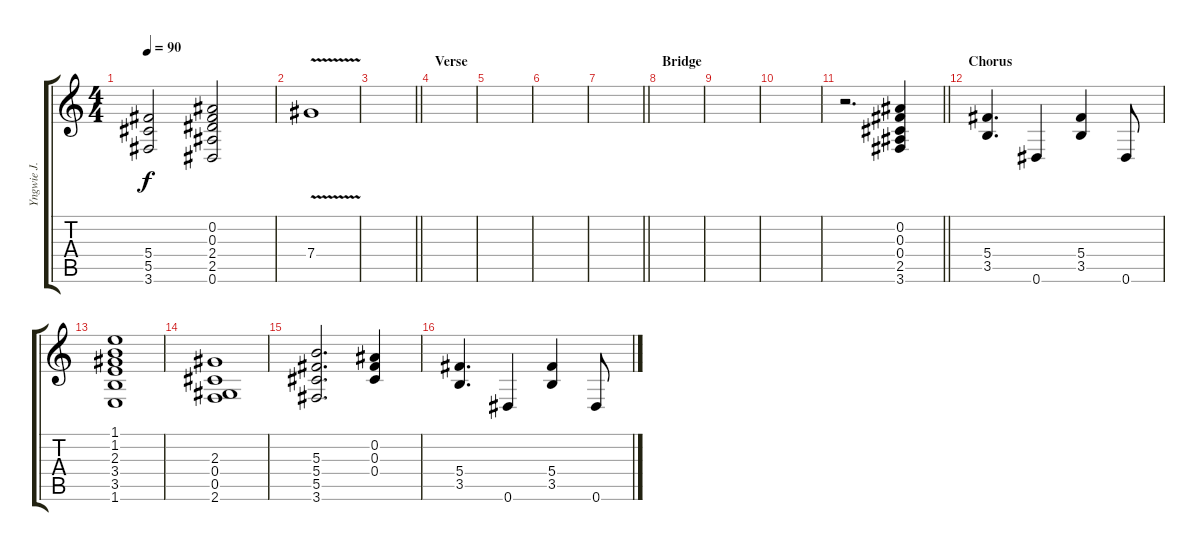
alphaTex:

\track ("Yngwie J. Malmsteen" "Yngwie J. ") {instrument distortionguitar}
\staff {score tabs}
\tuning (Eb4 Bb3 Gb3 Db3 Ab2 Eb2) {hide}
\ts (4 4)
\tempo 90
\clef g2
\ks c
(5.4 5.5 3.6).2{dy f} (0.2 0.3 2.4 2.5 0.6).2 |
7.4{v}.1 |
\barLineRight lightlight
|
\section ("" "Verse")
|
|
|
\barLineRight lightlight
|
\section ("" "Bridge")
|
|
|
\barLineRight lightlight
r.2{d} (0.2 0.3 0.4 2.5 3.6).4 |
\section ("" "Chorus")
(5.4 3.5).4{d} 0.6.4 (5.4 3.5).4 0.6.8 |
(1.1 1.2 2.3 3.4 3.5 1.6).1 |
(2.3 0.4 0.5 2.6).1 |
(5.3 5.4 5.5 3.6).2{d} (0.2 0.3 0.4).4 |
(5.4 3.5).4{d} 0.6.4 (5.4 3.5).4 0.6.8
